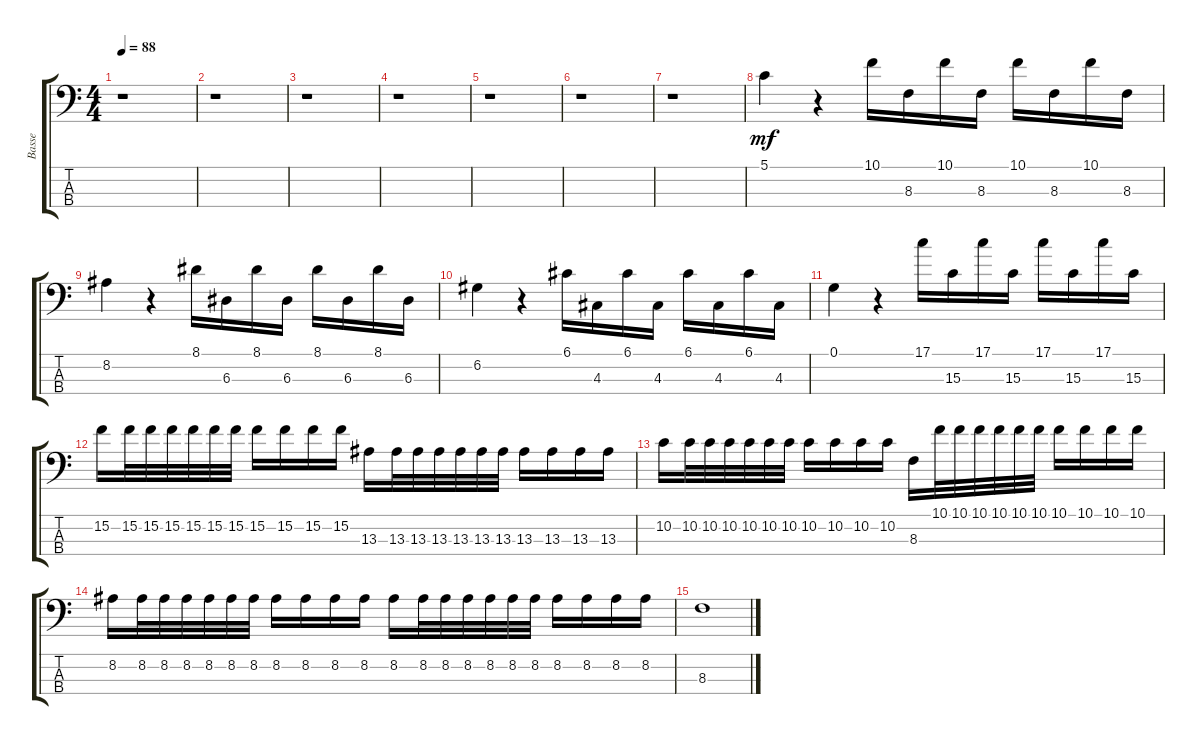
\track ("Basse" "Basse") {instrument acousticbass}
\staff {score tabs}
\tuning (G2 D2 A1 E1) {hide}
\ts (4 4)
\tempo 88
\clef f4
\ks c
r.1{dy mf} |
r.1 |
r.1 |
r.1 |
r.1 |
r.1 |
r.1 |
5.1.4 r.4 10.1.16 8.3.16 10.1.16 8.3.16 10.1.16 8.3.16 10.1.16 8.3.16 |
8.2.4 r.4 8.1.16 6.3.16 8.1.16 6.3.16 8.1.16 6.3.16 8.1.16 6.3.16 |
6.2.4 r.4 6.1.16 4.3.16 6.1.16 4.3.16 6.1.16 4.3.16 6.1.16 4.3.16 |
0.1.4 r.4 17.1.16 15.3.16 17.1.16 15.3.16 17.1.16 15.3.16 17.1.16 15.3.16 |
15.2.16 15.2.32 15.2.32 15.2.32 15.2.32 15.2.32 15.2.32 15.2.16 15.2.16 15.2.16 15.2.16 13.3.16 13.3.32 13.3.32 13.3.32 13.3.32 13.3.32 13.3.32 13.3.16 13.3.16 13.3.16 13.3.16 |
10.2.16 10.2.32 10.2.32 10.2.32 10.2.32 10.2.32 10.2.32 10.2.16 10.2.16 10.2.16 10.2.16 8.3.16 10.1.32 10.1.32 10.1.32 10.1.32 10.1.32 10.1.32 10.1.16 10.1.16 10.1.16 10.1.16 |
8.2.16 8.2.32 8.2.32 8.2.32 8.2.32 8.2.32 8.2.32 8.2.16 8.2.16 8.2.16 8.2.16 8.2.16 8.2.32 8.2.32 8.2.32 8.2.32 8.2.32 8.2.32 8.2.16 8.2.16 8.2.16 8.2.16 |
8.3.1
